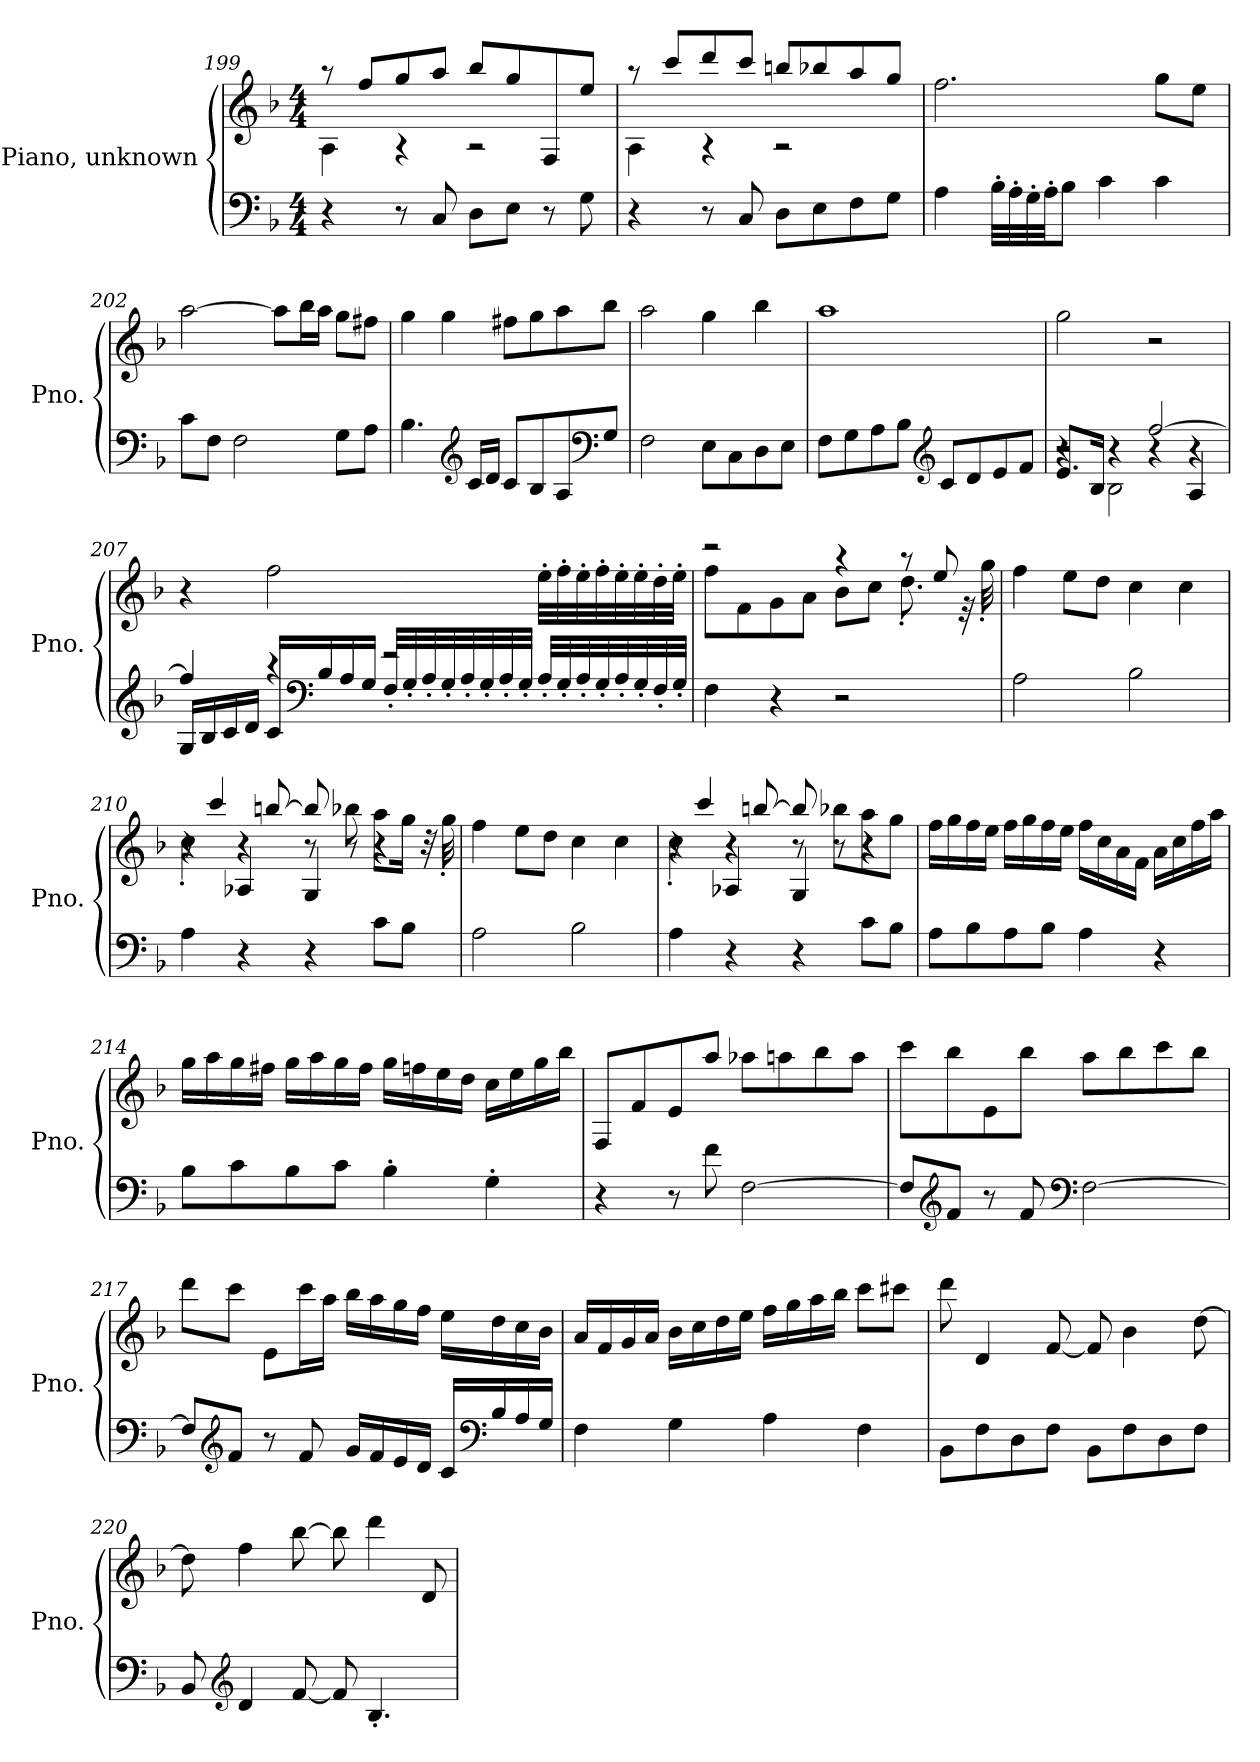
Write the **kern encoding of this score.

**kern	**kern
*part1	*part1
*staff2	*staff1
*I"Piano, unknown	*
*I'Pno.	*
*clefF4	*clefG2
*k[b-]	*k[b-]
*M4/4	*M4/4
=199	=199
*	*^
4r	8r	4A\
.	8ff/L	.
8r	8gg/	4r
8C/	8aa/J	.
8D\L	8bb-/L	2r
8E\J	8gg/	.
8r	8F/	.
8G\	8ee/J	.
=200	=200	=200
4r	8r	4A\
.	8ccc/L	.
8r	8ddd/	4r
8C/	8ccc/J	.
8D\L	8bbn/L	2r
8E\	8bb-X/	.
8F\	8aa/	.
8G\J	8gg/J	.
*	*v	*v
!!LO:LB:g=z
=201	=201
4A\	2.ff\
32B-'\LLL	.
32A'\	.
32G'\	.
32A'\JJ	.
8B-\J	.
4c\	.
4c\	8gg\L
.	8ee\J
=202	=202
8c\L	[2aa\
8F\J	.
2F\	.
.	8aa\L]
.	16bb-\L
.	16aa\JJ
8G\L	8gg\L
8A\J	8ff#X\J
=203	=203
4.B-\	4gg\
.	4gg\
*clefG2	*
16c/LL	.
16d/JJ	.
8c/L	8ff#X\L
8B-/	8gg\
8A/	8aa\
*clefF4	*
8G/J	8bb-\J
=204	=204
2F\	2aa\
8E\L	4gg\
8C\	.
8D\	4bb-\
8E\J	.
!!LO:LB:g=z
=205	=205
8F\L	1aa
8G\	.
8A\	.
8B-\J	.
*clefG2	*
8c/L	.
8d/	.
8e/	.
8f/J	.
=206	=206
*^	*
*	*^	*
2r	4r	8.e/L	2gg\
.	.	16B-/Jk	.
.	2B-\	4r	.
[2ff/	.	4r	2r
.	4r	4A/	.
*	*v	*v	*
=207	=207	=207
4ff/]	16G/LL	4r
.	16B-/	.
.	16c/	.
.	16d/JJ	.
4r	16c/LL	2ff\
*clefF4	*	*
.	16B-/	.
.	16A/	.
.	16G/JJ	.
2r	32F'/LLL	.
.	32G'/	.
.	32A'/	.
.	32G'/	.
.	32A'/	.
.	32G'/	.
.	32A'/	.
.	32G'/JJJ	.
.	32A'/LLL	32ee'\LLL
.	32G'/	32ff'\
.	32A'/	32ee'\
.	32G'/	32ff'\
.	32A'/	32ee'\
.	32G'/	32ee'\
.	32F'/	32dd'\
.	32G'/JJJ	32ee'\JJJ
*v	*v	*
!!LO:LB:g=z
=208	=208
*	*^
4F\	2r	8ff\L
.	.	8f\
4r	.	8g\
.	.	8a\J
2r	4r	8b-\L
.	.	8cc\J
.	8r	8.dd'\
.	8ee/	.
.	.	32r
.	.	32gg'\
*	*v	*v
=209	=209
2A\	4ff\
.	8ee\L
.	8dd\J
2B-\	4cc\
.	4cc\
=210	=210
*	*^
*	*	*^
4A\	8r	4cc'\	4r
.	4ccc/	.	.
4r	.	4r	4A-X/
.	[8bbn/	.	.
4r	8bb/]	8r	4G/
.	8r	8bb-X\	.
8c\L	4r	8aa\L	4r
8B-\J	.	16gg\Jk	.
.	.	32r	.
.	.	32gg'\	.
*	*v	*v	*v
=211	=211
2A\	4ff\
.	8ee\L
.	8dd\J
2B-\	4cc\
.	4cc\
!!LO:LB:g=z
=212	=212
*	*^
*	*	*^
4A\	8r	4cc'\	4r
.	4ccc/	.	.
4r	.	4r	4A-X/
.	[8bbn/	.	.
4r	8bb/]	8r	4G/
.	8r	8bb-X\L	.
8c\L	4r	8aa\	4r
8B-\J	.	8gg\J	.
*	*v	*v	*v
=213	=213
8A\L	16ff\LL
.	16gg\
8B-\	16ff\
.	16ee\JJ
8A\	16ff\LL
.	16gg\
8B-\J	16ff\
.	16ee\JJ
4A\	16ff\LL
.	16cc\
.	16a\
.	16f\JJ
4r	16a\LL
.	16cc\
.	16ff\
.	16aa\JJ
=214	=214
8B-\L	16gg\LL
.	16aa\
8c\	16gg\
.	16ff#X\JJ
8B-\	16gg\LL
.	16aa\
8c\J	16gg\
.	16ff#\JJ
4B-'\	16gg\LL
.	16ffn\
.	16ee\
.	16dd\JJ
4G'\	16cc\LL
.	16ee\
.	16gg\
.	16bb-\JJ
!!LO:PB:g=z
=215	=215
4r	8F/L
.	8f/
8r	8e/
8f\	8aa/J
[2F\	8aa-X\L
.	8aan\
.	8bb-\
.	8aa\J
=216	=216
8F/L]	8ccc\L
*clefG2	*
8f/J	8bb-\
8r	8e\
8f/	8bb-\J
*clefF4	*
[2F\	8aa\L
.	8bb-\
.	8ccc\
.	8bb-\J
=217	=217
8F/L]	8ddd\L
*clefG2	*
8f/J	8ccc\J
8r	8e\L
8f/	16ccc\L
.	16aa\JJ
16g/LL	16bb-\LL
16f/	16aa\
16e/	16gg\
16d/JJ	16ff\JJ
16c/LL	16ee\LL
*clefF4	*
16B-/	16dd\
16A/	16cc\
16G/JJ	16b-\JJ
!!LO:LB:g=z
=218	=218
4F\	16a/LL
.	16f/
.	16g/
.	16a/JJ
4G\	16b-\LL
.	16cc\
.	16dd\
.	16ee\JJ
4A\	16ff\LL
.	16gg\
.	16aa\
.	16bb-\JJ
4F\	8ccc\L
.	8ccc#X\J
=219	=219
8BB-\L	8ddd\
8F\	4d/
8D\	.
8F\J	[8f/
8BB-\L	8f/]
8F\	4b-\
8D\	.
8F\J	[8dd\
=220	=220
8BB-/	8dd\]
*clefG2	*
4d/	4ff\
[8f/	[8bb-\
8f/]	8bb-\]
4.B-'/	4ddd\
.	8d/
=	=
*-	*-
